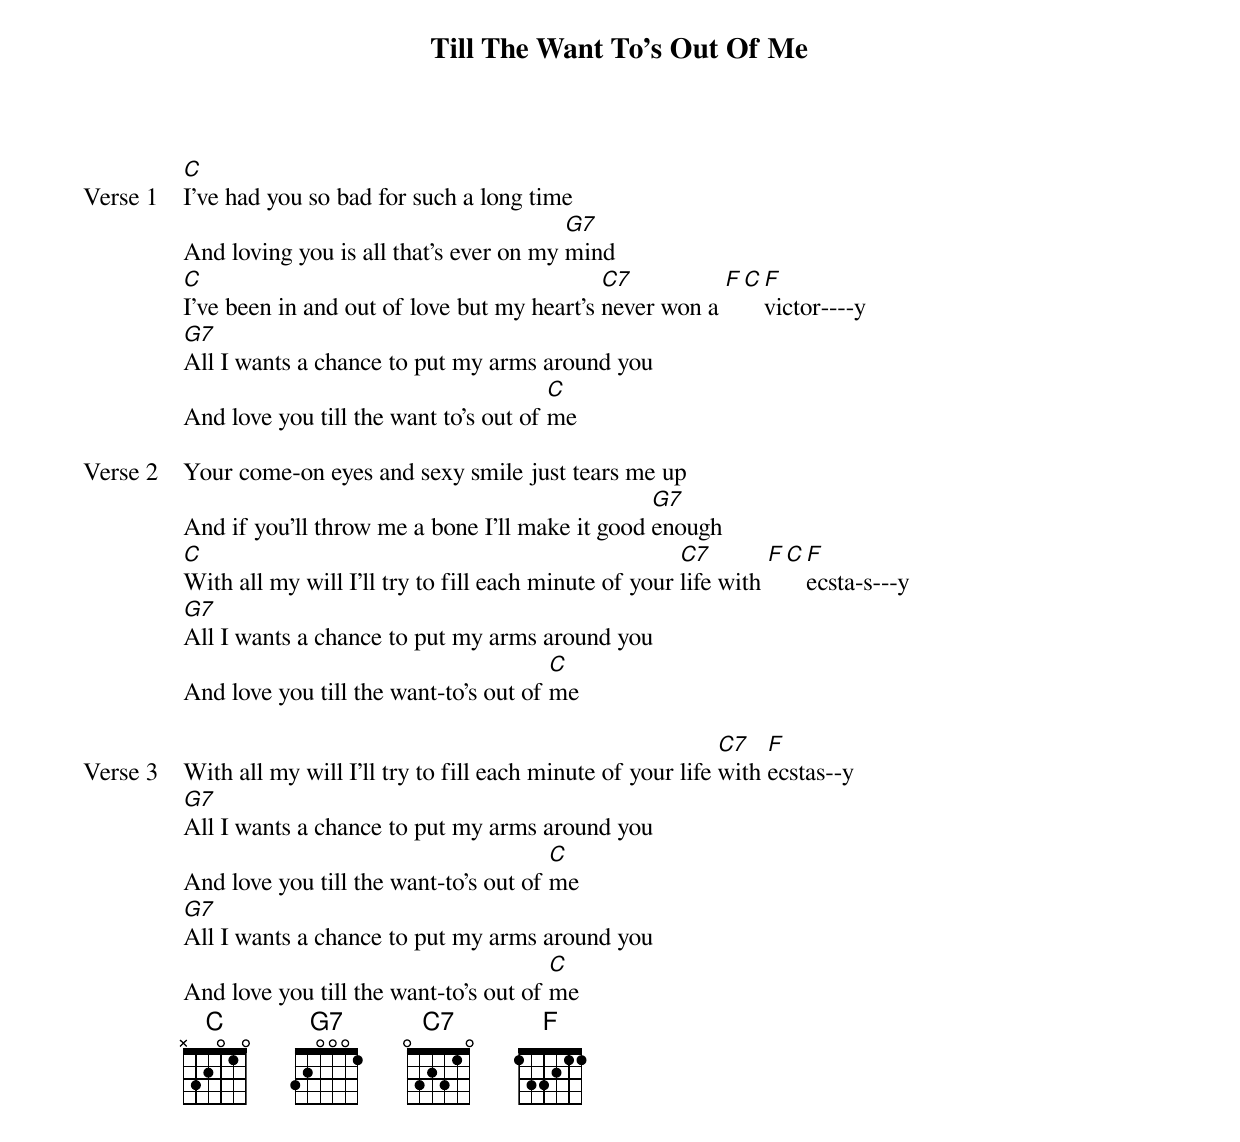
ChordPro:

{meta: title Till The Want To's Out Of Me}
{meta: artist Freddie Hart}
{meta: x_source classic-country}
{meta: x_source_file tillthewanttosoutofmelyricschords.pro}
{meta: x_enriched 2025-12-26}

{start_of_verse: Verse 1}
[C]I've had you so bad for such a long time
And loving you is all that's ever on my [G7]mind
[C]I've been in and out of love but my heart's [C7]never won a [F][C][F]victor----y
[G7]All I wants a chance to put my arms around you
And love you till the want to's out of [C]me
{end_of_verse}

{start_of_verse: Verse 2}
Your come-on eyes and sexy smile just tears me up
And if you'll throw me a bone I'll make it good [G7]enough
[C]With all my will I'll try to fill each minute of your [C7]life with [F][C][F]ecsta-s---y
[G7]All I wants a chance to put my arms around you
And love you till the want-to's out of [C]me
{end_of_verse}

{start_of_verse: Verse 3}
With all my will I'll try to fill each minute of your life [C7]with [F]ecstas--y
[G7]All I wants a chance to put my arms around you
And love you till the want-to's out of [C]me
[G7]All I wants a chance to put my arms around you
And love you till the want-to's out of [C]me
{end_of_verse}
